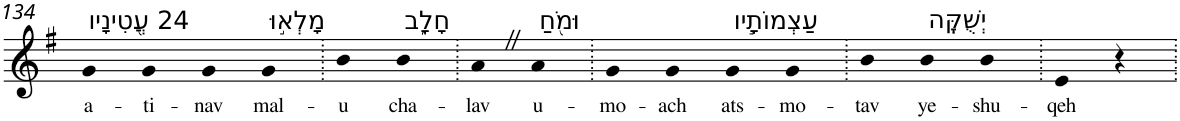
**kern	**text
*part1	*part1
*staff1	*staff1
*I"Piano	*
*I'Pno	*
!!LO:PB:g=z
*clefG2	*
*k[f#]	*
*G:	*
=134	=134
!LO:TX:a:t=24 עֲ֭טִינָיו	!
!	!LO:LY:b
4g	a-
!	!LO:LY:b
4g	-ti-
!	!LO:LY:b
4g	-nav
!LO:TX:a:t=מָלְא֣וּ	!
!	!LO:LY:b
4g	mal-
=135.	=135.
!	!LO:LY:b
4b	-u
!LO:TX:a:t=חָלָ֑ב	!
!	!LO:LY:b
4b	cha-
=136.	=136.
!	!LO:LY:b
4aZ	-lav
!LO:TX:a:t=וּמֹ֖חַ	!
!	!LO:LY:b
4a	u-
=137.	=137.
!	!LO:LY:b
4g	-mo-
!	!LO:LY:b
4g	-ach
!LO:TX:a:t=עַצְמוֹתָ֣יו	!
!	!LO:LY:b
4g	ats-
!	!LO:LY:b
4g	-mo-
=138.	=138.
!	!LO:LY:b
4b	-tav
!LO:TX:a:t=יְשֻׁקֶּֽה	!
!	!LO:LY:b
4b	ye-
!	!LO:LY:b
4b	-shu-
=139.	=139.
!	!LO:LY:b
4e	-qeh
4r	.
=.	=.
*-	*-
